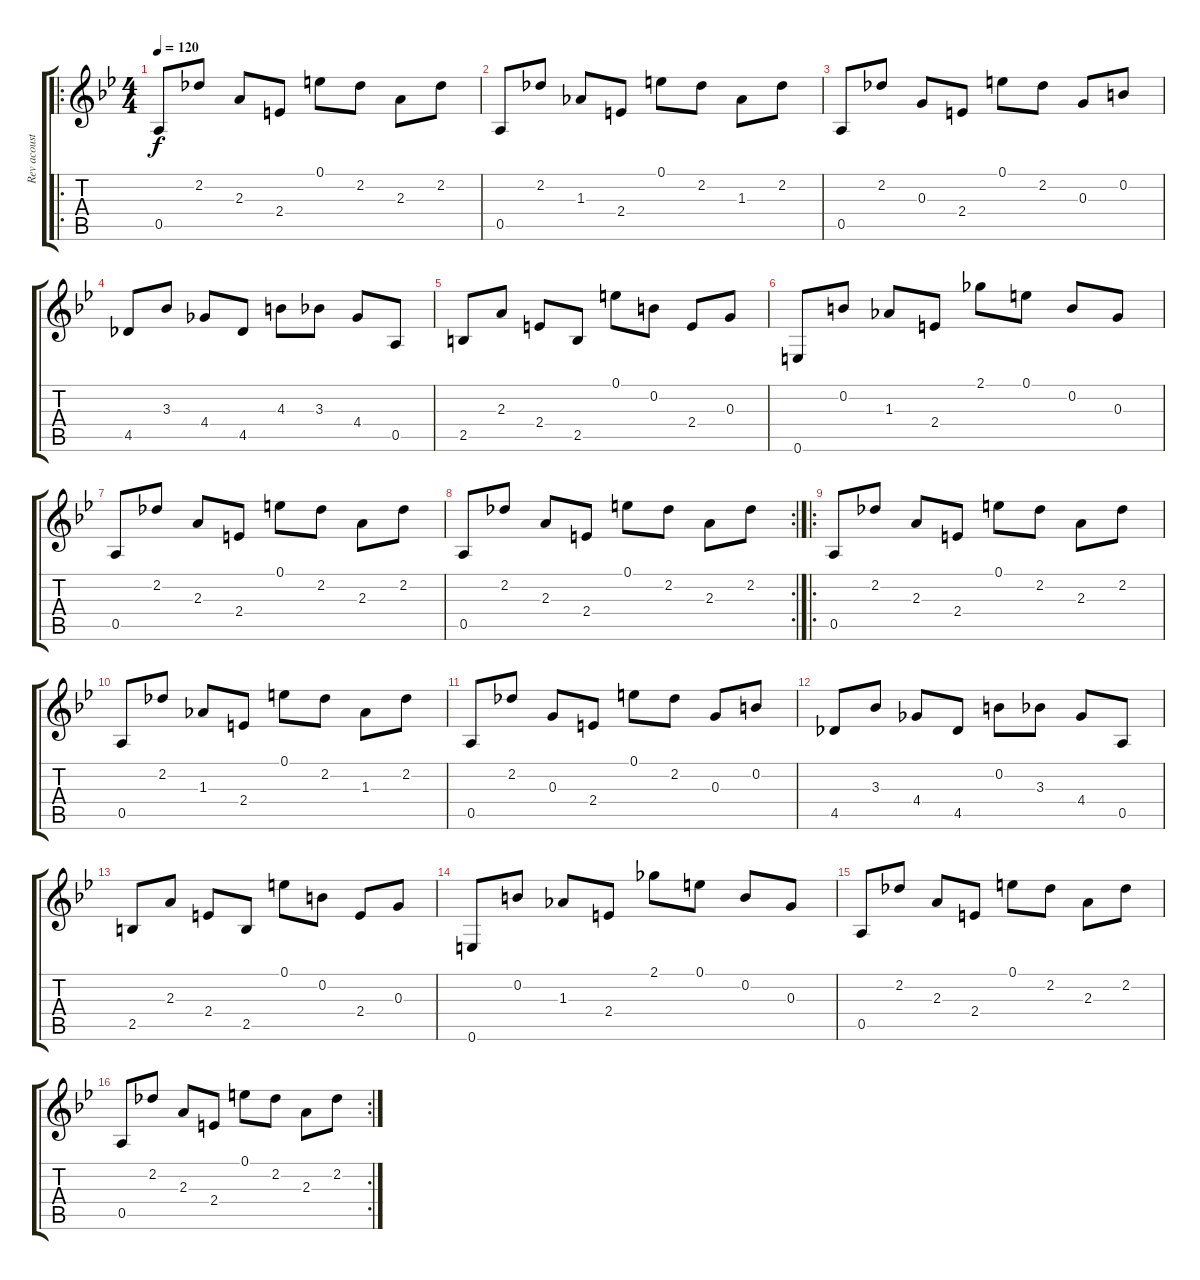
\track ("Rev acoustic" "Rev acoust") {instrument acousticguitarsteel}
\staff {score tabs}
\tuning (E4 B3 G3 D3 A2 E2) {hide}
\ro
\ts (4 4)
\tempo 120
\clef g2
\ks bb
0.5.8{dy f} 2.2.8 2.3.8 2.4.8 0.1.8 2.2.8 2.3.8 2.2.8 |
0.5.8 2.2.8 1.3.8 2.4.8 0.1.8 2.2.8 1.3.8 2.2.8 |
0.5.8 2.2.8 0.3.8 2.4.8 0.1.8 2.2.8 0.3.8 0.2.8 |
4.5.8 3.3.8 4.4.8 4.5.8 4.3.8 3.3.8 4.4.8 0.5.8 |
2.5.8 2.3.8 2.4.8 2.5.8 0.1.8 0.2.8 2.4.8 0.3.8 |
0.6.8 0.2.8 1.3.8 2.4.8 2.1.8 0.1.8 0.2.8 0.3.8 |
0.5.8 2.2.8 2.3.8 2.4.8 0.1.8 2.2.8 2.3.8 2.2.8 |
\rc 2
0.5.8 2.2.8 2.3.8 2.4.8 0.1.8 2.2.8 2.3.8 2.2.8 |
\ro
0.5.8 2.2.8 2.3.8 2.4.8 0.1.8 2.2.8 2.3.8 2.2.8 |
0.5.8 2.2.8 1.3.8 2.4.8 0.1.8 2.2.8 1.3.8 2.2.8 |
0.5.8 2.2.8 0.3.8 2.4.8 0.1.8 2.2.8 0.3.8 0.2.8 |
4.5.8 3.3.8 4.4.8 4.5.8 0.2.8 3.3.8 4.4.8 0.5.8 |
2.5.8 2.3.8 2.4.8 2.5.8 0.1.8 0.2.8 2.4.8 0.3.8 |
0.6.8 0.2.8 1.3.8 2.4.8 2.1.8 0.1.8 0.2.8 0.3.8 |
0.5.8 2.2.8 2.3.8 2.4.8 0.1.8 2.2.8 2.3.8 2.2.8 |
\rc 2
0.5.8 2.2.8 2.3.8 2.4.8 0.1.8 2.2.8 2.3.8 2.2.8
